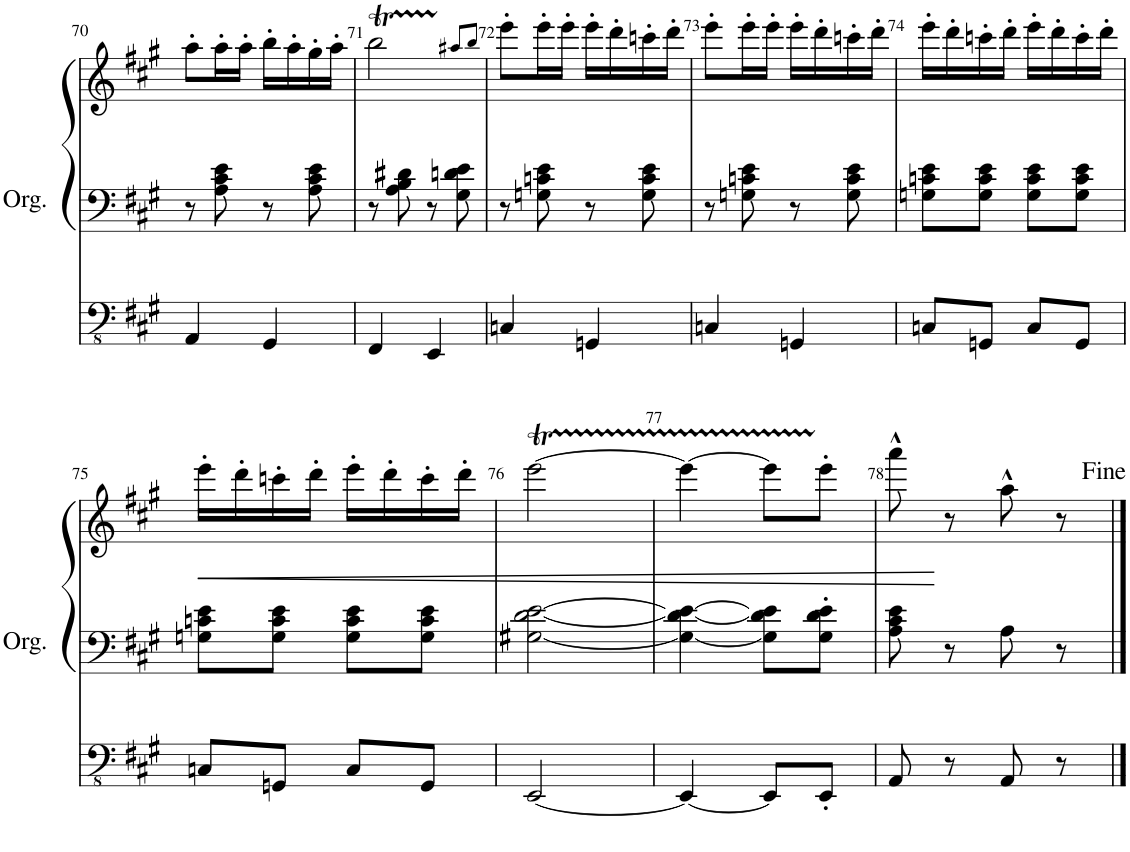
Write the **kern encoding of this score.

**kern	**kern	**kern	**dynam
*part1	*part1	*part1	*part1
*staff3	*staff2	*staff1	*staff1/2/3
*I"Orgue à tuyaux	*	*	*
*I'Org.	*	*	*
!!LO:PB:g=z
*clefFv4	*clefF4	*clefG2	*
*k[f#c#g#]	*k[f#c#g#]	*k[f#c#g#]	*
*M2/4	*M2/4	*M2/4	*
=70	=70	=70	=70
4AAA/	8r	8aa'\L	.
.	8A\ 8c#\ 8e\	16aa'\L	.
.	.	16aa'\JJ	.
4GGG#/	8r	16bb'\LL	.
.	.	16aa'\	.
.	8A\ 8c#\ 8e\	16gg#'\	.
.	.	16aa'\JJ	.
=71	=71	=71	=71
4FFF#/	8r	2bbT\	.
.	8A\ 8B\ 8d#X\	.	.
4EEE/	8r	.	.
.	8G#\ 8dn\ 8e\	.	.
.	.	8qaa#X/L	.
.	.	8qbb/J	.
=72	=72	=72	=72
4CCn/	8r	8eee'\L	.
.	8Gn\ 8cn\ 8e\	16eee'\L	.
.	.	16eee'\JJ	.
4GGGn/	8r	16eee'\LL	.
.	.	16ddd'\	.
.	8G\ 8c\ 8e\	16cccn'\	.
.	.	16ddd'\JJ	.
=73	=73	=73	=73
4CCn/	8r	8eee'\L	.
.	8Gn\ 8cn\ 8e\	16eee'\L	.
.	.	16eee'\JJ	.
4GGGn/	8r	16eee'\LL	.
.	.	16ddd'\	.
.	8G\ 8c\ 8e\	16cccn'\	.
.	.	16ddd'\JJ	.
=74	=74	=74	=74
8CCn/L	8Gn\ 8cn\ 8e\L	16eee'\LL	.
.	.	16ddd'\	.
8GGGn/J	8G\ 8c\ 8e\J	16cccn'\	.
.	.	16ddd'\JJ	.
8CC/L	8G\ 8c\ 8e\L	16eee'\LL	.
.	.	16ddd'\	.
8GGG/J	8G\ 8c\ 8e\J	16ccc'\	.
.	.	16ddd'\JJ	.
!!LO:LB:g=z
=75	=75	=75	=75
!	!	!	!LO:HP:b
8CCn/L	8Gn\ 8cn\ 8e\L	16eee'\LL	<
.	.	16ddd'\	.
8GGGn/J	8G\ 8c\ 8e\J	16cccn'\	.
.	.	16ddd'\JJ	.
8CC/L	8G\ 8c\ 8e\L	16eee'\LL	.
.	.	16ddd'\	.
8GGG/J	8G\ 8c\ 8e\J	16ccc'\	.
.	.	16ddd'\JJ	.
=76	=76	=76	=76
[2EEE/	[2G#X\ [2d\ [2e\	[2eeeT\	.
=77	=77	=77	=77
4EEE/_	4G#\_ 4d\_ 4e\_	4eee\_	.
8EEE/L]	8G#\] 8d\] 8e\]L	8eeeTTT\L]	.
8EEE'/J	8G#\' 8d\' 8e\'J	8eee'\J	.
=78	=78	=78	=78
8AAA/	8A\ 8c#\ 8e\	8aaa^^\	.
8r	8r	8r	[
8AAA/	8A\	8aa^^\	.
8r	8r	8r	.
==	==	==	==
*-	*-	*-	*-
